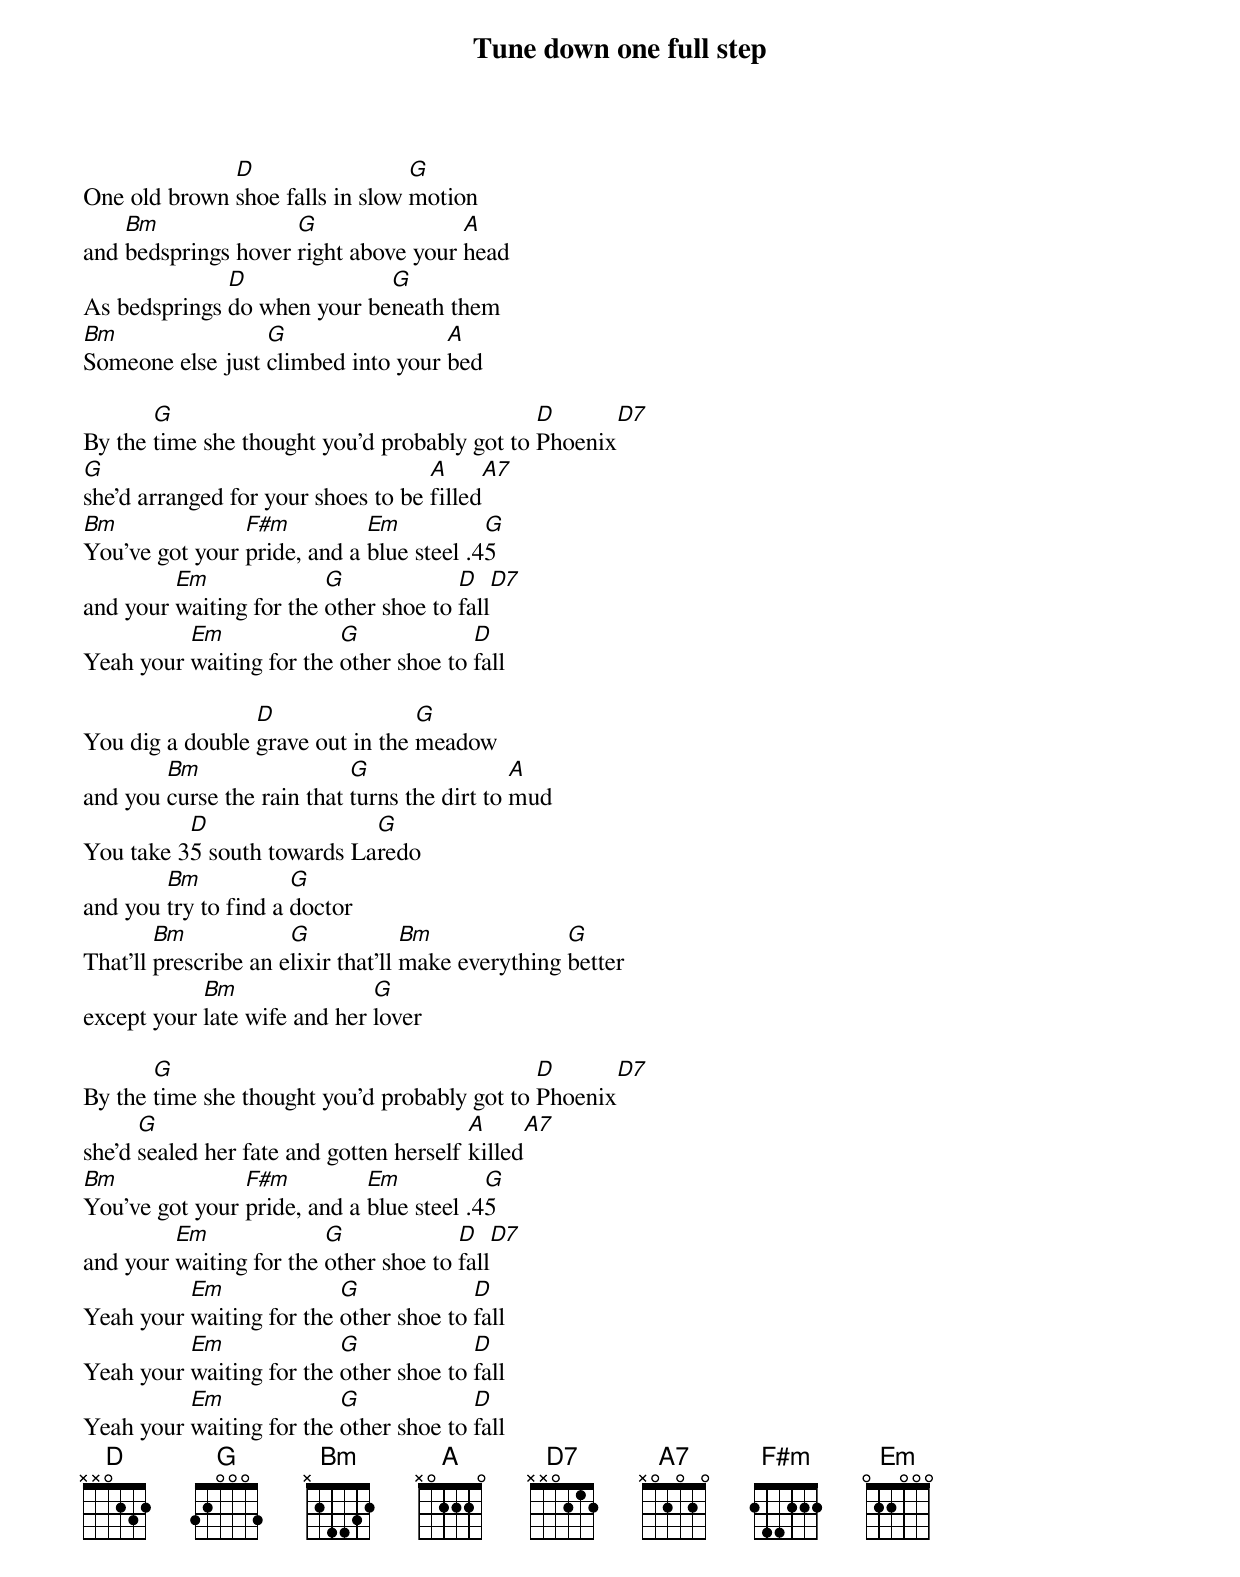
Tune down one full step

              D                  G
One old brown shoe falls in slow motion
    Bm               G                A
and bedsprings hover right above your head
              D              G
As bedsprings do when your beneath them
Bm                G                 A
Someone else just climbed into your bed

       G                                      D       D7
By the time she thought you'd probably got to Phoenix
G                                   A     A7
she'd arranged for your shoes to be filled
Bm              F#m          Em           G
You've got your pride, and a blue steel .45
         Em              G             D     D7
and your waiting for the other shoe to fall
          Em              G             D
Yeah your waiting for the other shoe to fall

                 D                G
You dig a double grave out in the meadow
        Bm                  G                 A
and you curse the rain that turns the dirt to mud
          D                 G
You take 35 south towards Laredo
        Bm            G
and you try to find a doctor
        Bm            G             Bm              G
That'll prescribe an elixir that'll make everything better
            Bm                G
except your late wife and her lover

       G                                      D       D7
By the time she thought you'd probably got to Phoenix
      G                                  A     A7
she'd sealed her fate and gotten herself killed
Bm              F#m          Em           G
You've got your pride, and a blue steel .45
         Em              G             D    D7
and your waiting for the other shoe to fall
          Em              G             D
Yeah your waiting for the other shoe to fall
          Em              G             D
Yeah your waiting for the other shoe to fall
          Em              G             D
Yeah your waiting for the other shoe to fall
